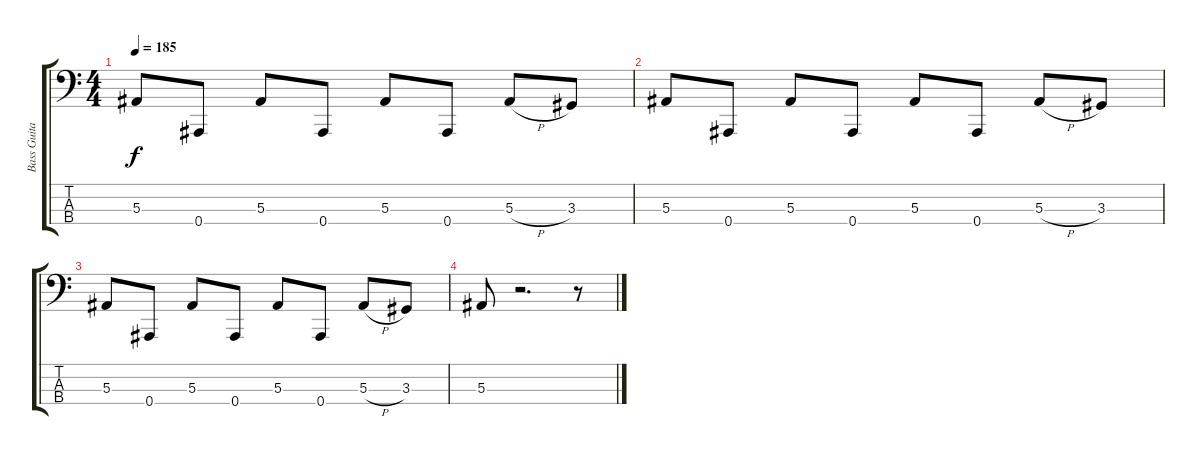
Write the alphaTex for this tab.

\track ("Bass Guitar: John Kis Gyevi" "Bass Guita") {instrument electricbasspick}
\staff {score tabs}
\tuning (Eb2 Bb1 F1 Bb0) {hide}
\ts (4 4)
\tempo 185
\clef f4
\ks c
5.3.8{dy f} 0.4.8 5.3.8 0.4.8 5.3.8 0.4.8 5.3{h}.8 3.3.8 |
5.3.8 0.4.8 5.3.8 0.4.8 5.3.8 0.4.8 5.3{h}.8 3.3.8 |
5.3.8 0.4.8 5.3.8 0.4.8 5.3.8 0.4.8 5.3{h}.8 3.3.8 |
5.3.8 r.2{d} r.8
